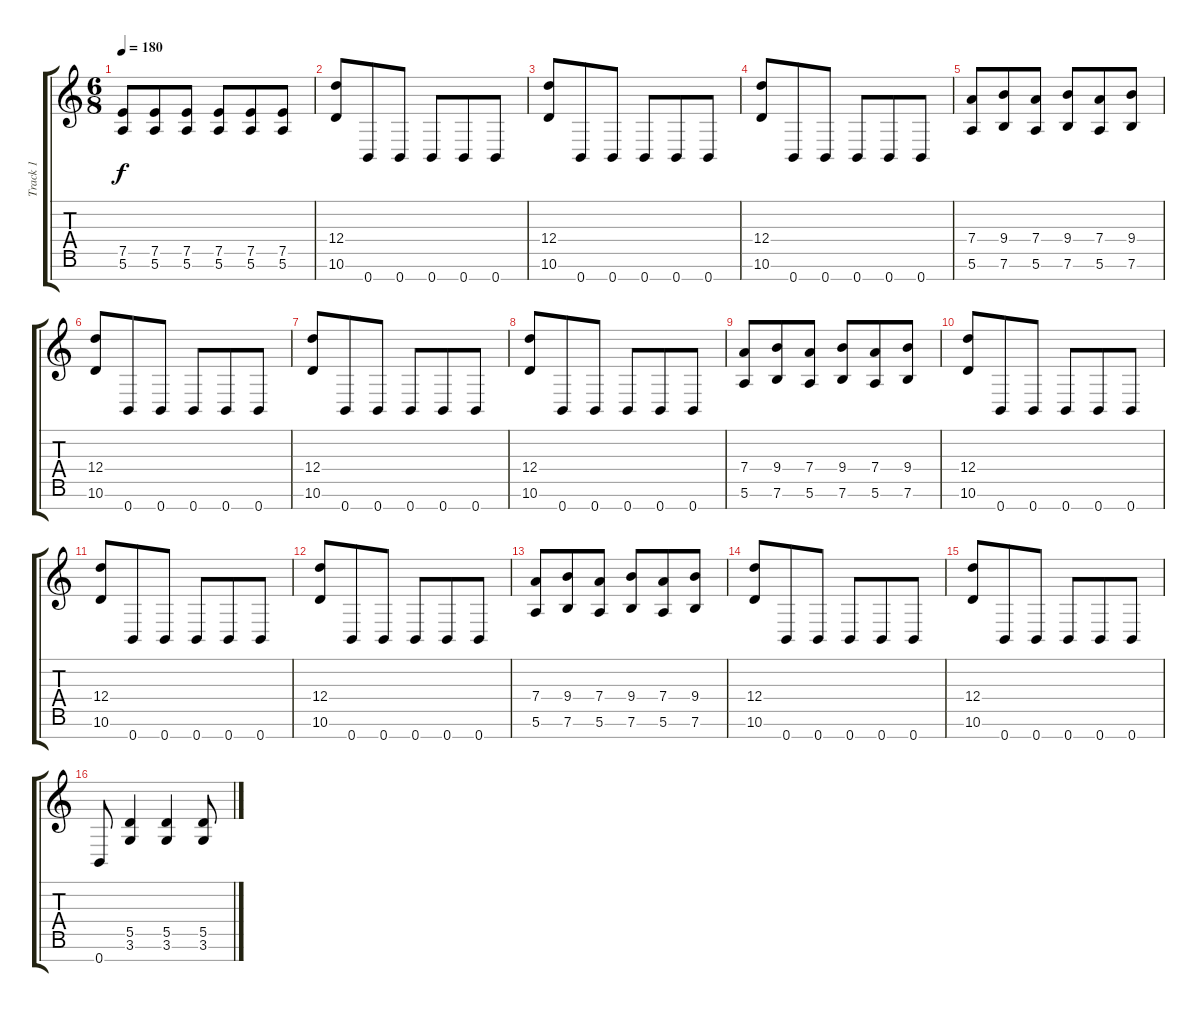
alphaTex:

\track ("Track 1" "Track 1") {instrument distortionguitar}
\staff {score tabs}
\tuning (E4 B3 G3 D3 A2 E2 B1) {hide}
\ts (6 8)
\tempo 180
\clef g2
\ks c
(7.5 5.6).8{dy f} (7.5 5.6).8 (7.5 5.6).8 (7.5 5.6).8 (7.5 5.6).8 (7.5 5.6).8 |
(12.4 10.6).8 0.7.8 0.7.8 0.7.8 0.7.8 0.7.8 |
(12.4 10.6).8 0.7.8 0.7.8 0.7.8 0.7.8 0.7.8 |
(12.4 10.6).8 0.7.8 0.7.8 0.7.8 0.7.8 0.7.8 |
(7.4 5.6).8 (9.4 7.6).8 (7.4 5.6).8 (9.4 7.6).8 (7.4 5.6).8 (9.4 7.6).8 |
(12.4 10.6).8 0.7.8 0.7.8 0.7.8 0.7.8 0.7.8 |
(12.4 10.6).8 0.7.8 0.7.8 0.7.8 0.7.8 0.7.8 |
(12.4 10.6).8 0.7.8 0.7.8 0.7.8 0.7.8 0.7.8 |
(7.4 5.6).8 (9.4 7.6).8 (7.4 5.6).8 (9.4 7.6).8 (7.4 5.6).8 (9.4 7.6).8 |
(12.4 10.6).8 0.7.8 0.7.8 0.7.8 0.7.8 0.7.8 |
(12.4 10.6).8 0.7.8 0.7.8 0.7.8 0.7.8 0.7.8 |
(12.4 10.6).8 0.7.8 0.7.8 0.7.8 0.7.8 0.7.8 |
(7.4 5.6).8 (9.4 7.6).8 (7.4 5.6).8 (9.4 7.6).8 (7.4 5.6).8 (9.4 7.6).8 |
(12.4 10.6).8 0.7.8 0.7.8 0.7.8 0.7.8 0.7.8 |
(12.4 10.6).8 0.7.8 0.7.8 0.7.8 0.7.8 0.7.8 |
0.7.8 (5.5 3.6).4 (5.5 3.6).4 (5.5 3.6).8
